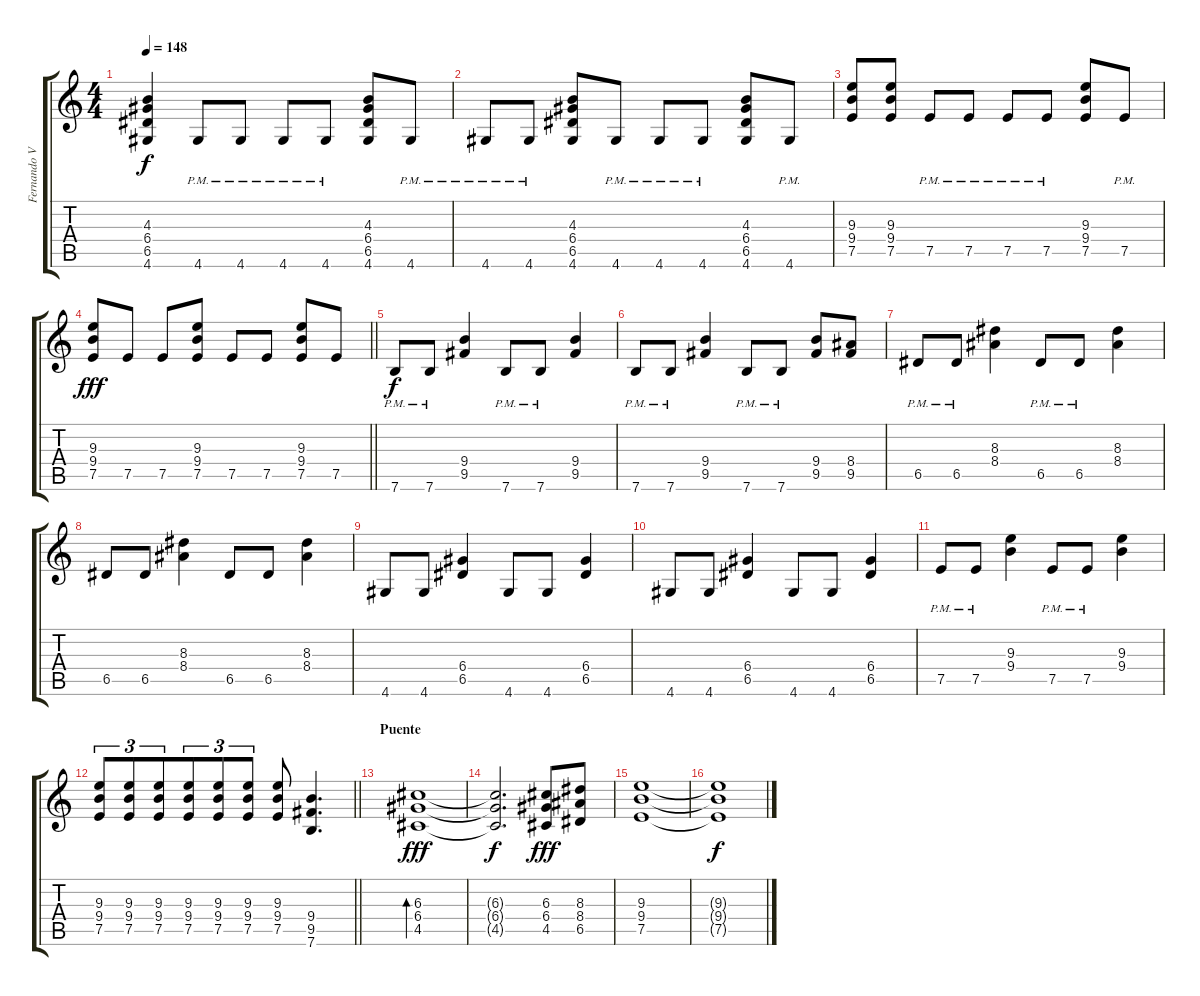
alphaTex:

\track ("Fernando Vallin" "Fernando V") {instrument distortionguitar}
\staff {score tabs}
\tuning (E4 B3 G3 D3 A2 E2) {hide}
\ts (4 4)
\tempo 148
\clef g2
\ks c
(4.3 6.4 6.5 4.6).4{dy f} 4.6{pm}.8 4.6{pm}.8 4.6{pm}.8 4.6{pm}.8 (4.3 6.4 6.5 4.6).8 4.6{pm}.8 |
4.6{pm}.8 4.6{pm}.8 (4.3 6.4 6.5 4.6).8 4.6{pm}.8 4.6{pm}.8 4.6{pm}.8 (4.3 6.4 6.5 4.6).8 4.6{pm}.8 |
(9.3 9.4 7.5).8 (9.3 9.4 7.5).8 7.5{pm}.8 7.5{pm}.8 7.5{pm}.8 7.5{pm}.8 (9.3 9.4 7.5).8 7.5{pm}.8 |
\barLineRight lightlight
(9.3 9.4 7.5).8{dy fff} 7.5.8 7.5.8 (9.3 9.4 7.5).8 7.5.8 7.5.8 (9.3 9.4 7.5).8 7.5.8 |
7.6{pm}.8{dy f} 7.6{pm}.8 (9.4 9.5).4 7.6{pm}.8 7.6{pm}.8 (9.4 9.5).4 |
7.6{pm}.8 7.6{pm}.8 (9.4 9.5).4 7.6{pm}.8 7.6{pm}.8 (9.4 9.5).8 (8.4 9.5).8 |
6.5{pm}.8 6.5{pm}.8 (8.3 8.4).4 6.5{pm}.8 6.5{pm}.8 (8.3 8.4).4 |
6.5.8 6.5.8 (8.3 8.4).4 6.5.8 6.5.8 (8.3 8.4).4 |
4.6.8 4.6.8 (6.4 6.5).4 4.6.8 4.6.8 (6.4 6.5).4 |
4.6.8 4.6.8 (6.4 6.5).4 4.6.8 4.6.8 (6.4 6.5).4 |
7.5{pm}.8 7.5{pm}.8 (9.3 9.4).4 7.5{pm}.8 7.5{pm}.8 (9.3 9.4).4 |
\barLineRight lightlight
(9.3 9.4 7.5).8{tu (3 2) beam Up beam merge} (9.3 9.4 7.5).8{tu (3 2) beam Up beam merge} (9.3 9.4 7.5).8{tu (3 2) beam Up beam merge} (9.3 9.4 7.5).8{tu (3 2) beam Up beam merge} (9.3 9.4 7.5).8{tu (3 2) beam Up beam merge} (9.3 9.4 7.5).8{tu (3 2) beam Up} (9.3 9.4 7.5).8 (9.4 9.5 7.6).4{d} |
\section ("" "Puente")
(6.3 6.4 4.5).1{bd 480 dy fff} |
(6.3{t} 6.4{t} 4.5{t}).2{d dy f} (6.3 6.4 4.5).8{dy fff} (8.3 8.4 6.5).8 |
(9.3 9.4 7.5).1 |
(9.3{t} 9.4{t} 7.5{t}).1{dy f}
